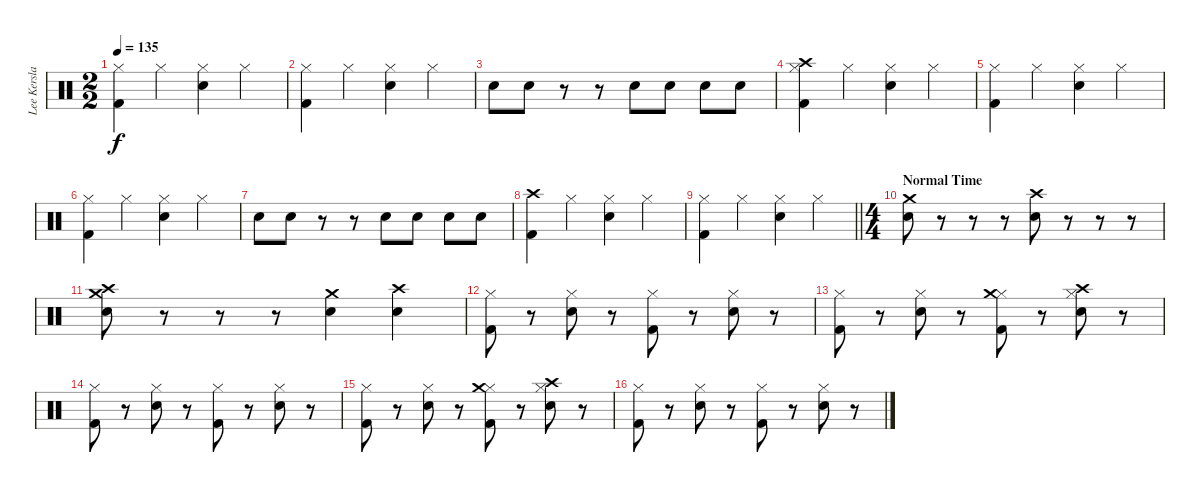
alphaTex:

\track ("Lee Kerslake" "Lee Kersla") {instrument percussion}
\staff {score}
\articulation defaults
\ts (2 2)
\tempo 135
\clef neutral
\ks c
("Kick (hit) 2" "Hi-Hat (closed)").4{dy f} "Hi-Hat (closed)".4 ("Snare (hit) 2" "Hi-Hat (closed)").4 "Hi-Hat (closed)".4 |
("Kick (hit) 2" "Hi-Hat (closed)").4 "Hi-Hat (closed)".4 ("Snare (hit) 2" "Hi-Hat (closed)").4 "Hi-Hat (closed)".4 |
"Snare (hit) 2".8 "Snare (hit) 2".8 r.8 r.8 "Electric Snare (hit)".8 "Electric Snare (hit)".8 "Snare (hit) 2".8 "Snare (hit) 2".8 |
("Kick (hit) 2" "Hi-Hat (closed)" "Crash high (hit)").4 "Hi-Hat (closed)".4 ("Snare (hit) 2" "Hi-Hat (closed)").4 "Hi-Hat (closed)".4 |
("Kick (hit) 2" "Hi-Hat (closed)").4 "Hi-Hat (closed)".4 ("Snare (hit) 2" "Hi-Hat (closed)").4 "Hi-Hat (closed)".4 |
("Kick (hit) 2" "Hi-Hat (closed)").4 "Hi-Hat (closed)".4 ("Snare (hit) 2" "Hi-Hat (closed)").4 "Hi-Hat (closed)".4 |
"Snare (hit) 2".8 "Snare (hit) 2".8 r.8 r.8 "Electric Snare (hit)".8 "Electric Snare (hit)".8 "Snare (hit) 2".8 "Snare (hit) 2".8 |
("Kick (hit) 2" "Crash high (hit)").4 "Hi-Hat (closed)".4 ("Snare (hit) 2" "Hi-Hat (closed)").4 "Hi-Hat (closed)".4 |
\barLineRight lightlight
("Kick (hit) 2" "Hi-Hat (closed)").4 "Hi-Hat (closed)".4 ("Snare (hit) 2" "Hi-Hat (closed)").4 "Hi-Hat (closed)".4 |
\ts (4 4)
\section ("" "Normal Time")
("Snare (hit) 2" "Crash medium (hit)").8 r.8 r.8 r.8 ("Snare (hit) 2" "Crash high (hit)").8 r.8 r.8 r.8 |
("Snare (hit) 2" "Crash high (hit)" "Crash medium (hit)").8 r.8 r.8 r.8 ("Snare (hit) 2" "Crash medium (hit)").4 ("Snare (hit) 2" "Crash high (hit)").4 |
("Hi-Hat (closed)" "Kick (hit) 2").8 r.8 ("Hi-Hat (closed)" "Snare (hit) 2").8 r.8 ("Hi-Hat (closed)" "Kick (hit) 2").8 r.8 ("Hi-Hat (closed)" "Snare (hit) 2").8 r.8 |
("Hi-Hat (closed)" "Kick (hit) 2").8 r.8 ("Hi-Hat (closed)" "Snare (hit) 2").8 r.8 ("Hi-Hat (closed)" "Kick (hit) 2" "Crash medium (hit)").8 r.8 ("Hi-Hat (closed)" "Snare (hit) 2" "Crash high (hit)").8 r.8 |
("Hi-Hat (closed)" "Kick (hit) 2").8 r.8 ("Hi-Hat (closed)" "Snare (hit) 2").8 r.8 ("Hi-Hat (closed)" "Kick (hit) 2").8 r.8 ("Hi-Hat (closed)" "Snare (hit) 2").8 r.8 |
("Hi-Hat (closed)" "Kick (hit) 2").8 r.8 ("Hi-Hat (closed)" "Snare (hit) 2").8 r.8 ("Hi-Hat (closed)" "Kick (hit) 2" "Crash medium (hit)").8 r.8 ("Hi-Hat (closed)" "Snare (hit) 2" "Crash high (hit)").8 r.8 |
("Hi-Hat (closed)" "Kick (hit) 2").8 r.8 ("Hi-Hat (closed)" "Snare (hit) 2").8 r.8 ("Hi-Hat (closed)" "Kick (hit) 2").8 r.8 ("Hi-Hat (closed)" "Snare (hit) 2").8 r.8
